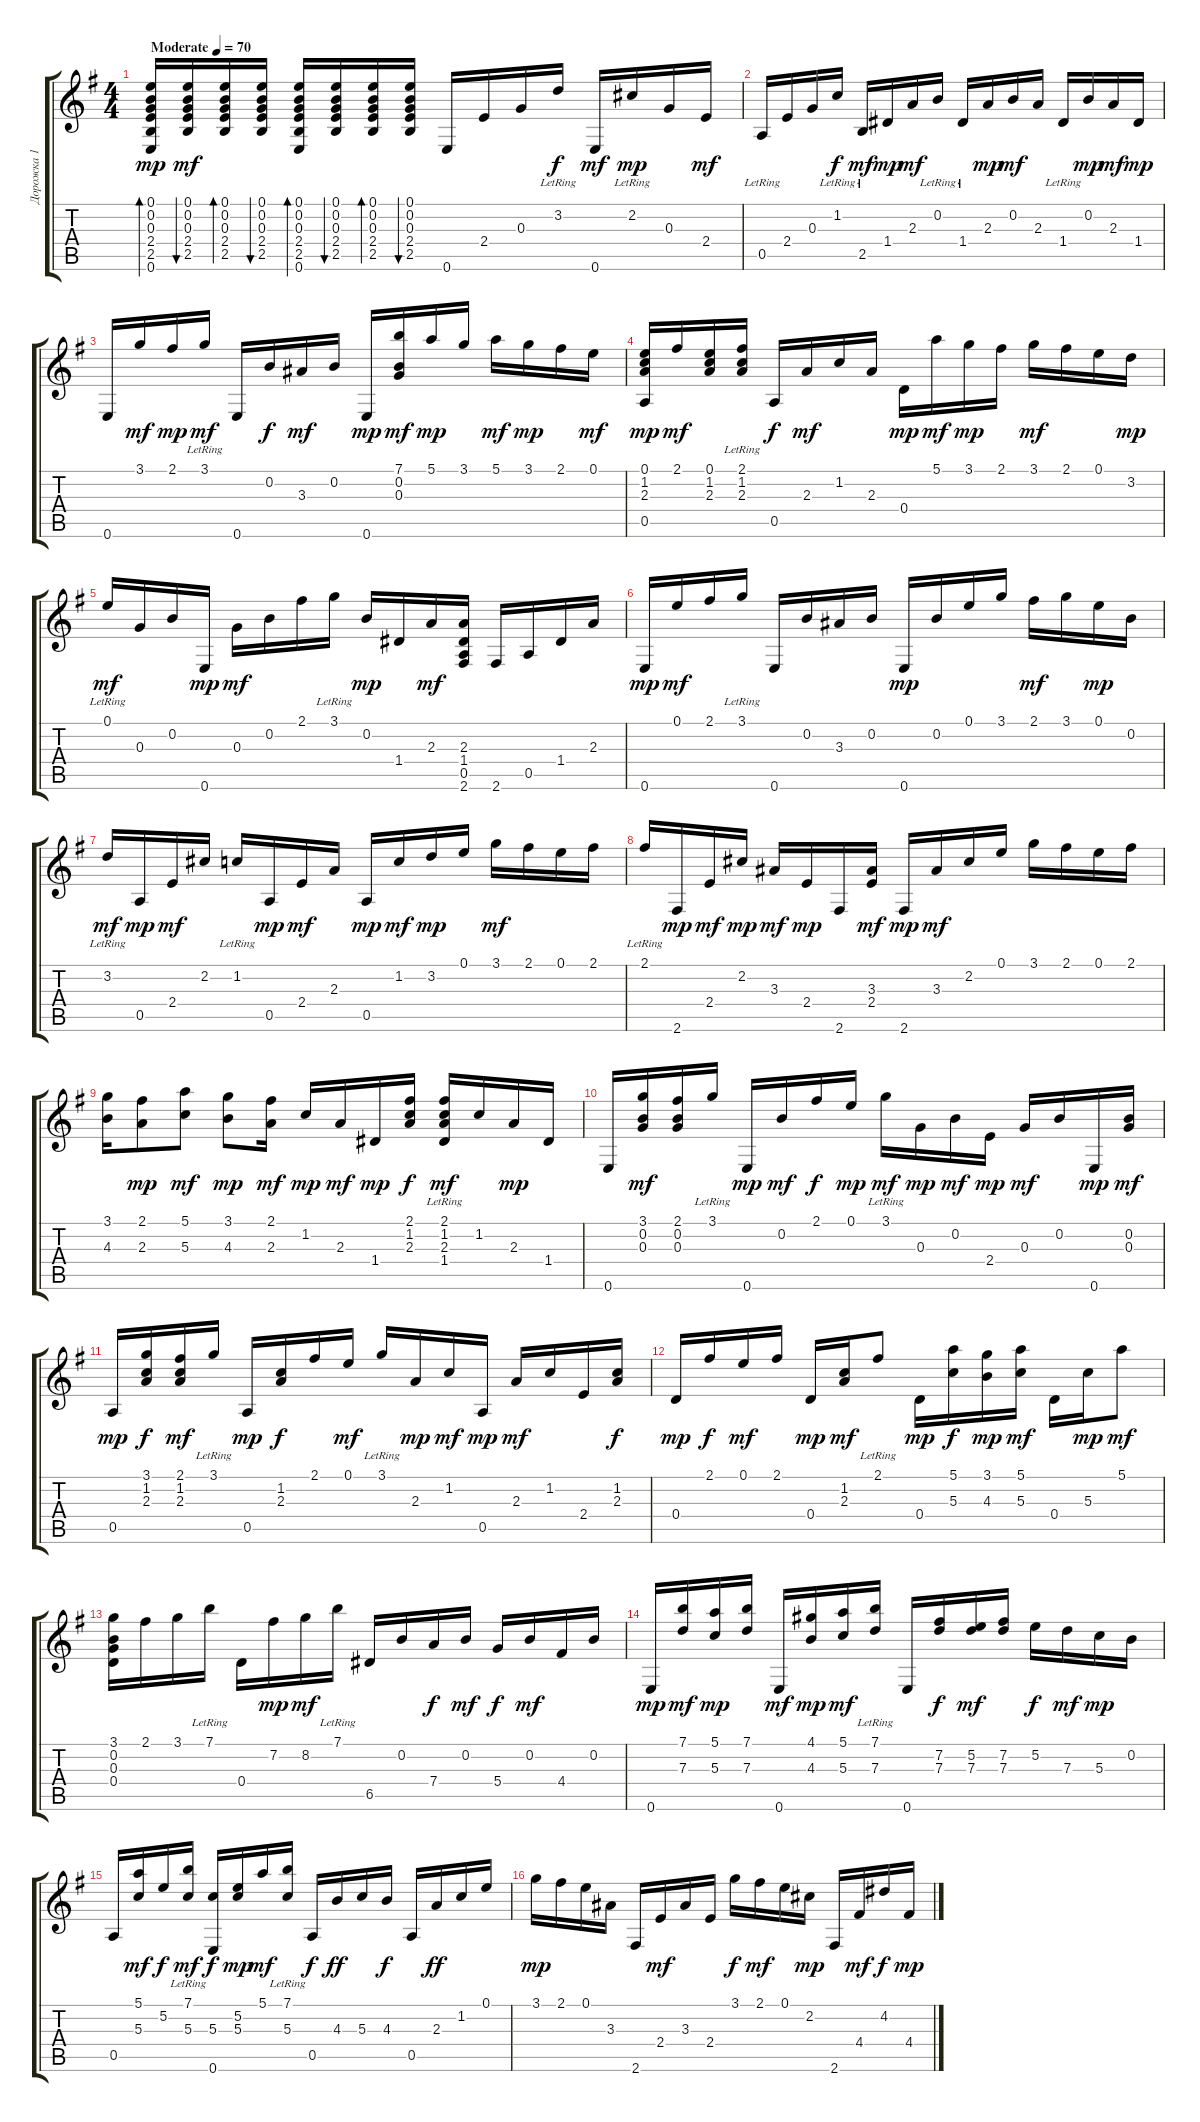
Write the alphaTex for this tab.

\track ("Дорожка 1" "Дорожка 1") {instrument acousticguitarnylon}
\staff {score tabs}
\tuning (E4 B3 G3 D3 A2 E2) {hide}
\ts (4 4)
\tempo (70 "Moderate")
\clef g2
\ks eminor
(0.1 0.2 0.3 2.4 2.5 0.6).16{bd 60 dy mp instrument acousticguitarnylon} (0.1 0.2 0.3 2.4 2.5).16{bu 60 dy mf} (0.1 0.2 0.3 2.4 2.5).16{bd 60} (0.1 0.2 0.3 2.4 2.5).16{bu 60} (0.1 0.2 0.3 2.4 2.5 0.6).16{bd 60} (0.1 0.2 0.3 2.4 2.5).16{bu 60} (0.1 0.2 0.3 2.4 2.5).16{bd 60} (0.1 0.2 0.3 2.4 2.5).16{bu 60} 0.6.16 2.4.16 0.3.16 3.2{lr}.16{dy f} 0.6.16{dy mf} 2.2{lr}.16{dy mp} 0.3.16 2.4.16{dy mf} |
0.5{lr}.16 2.4.16 0.3.16 1.2{lr}.16{dy f} 2.5{lr}.16{dy mf} 1.4.16{dy mp} 2.3.16{dy mf} 0.2{lr}.16 1.4{lr}.16 2.3.16{dy mp} 0.2.16{dy mf} 2.3.16 1.4{lr}.16 0.2.16{dy mp} 2.3.16{dy mf} 1.4.16{dy mp} |
0.6.16 3.1.16{dy mf} 2.1.16{dy mp} 3.1{lr}.16{dy mf} 0.6.16 0.2.16{dy f} 3.3.16{dy mf} 0.2.16 0.6.16{dy mp} (7.1 0.2 0.3).16{dy mf} 5.1.16{dy mp} 3.1.16 5.1.16{dy mf} 3.1.16{dy mp} 2.1.16 0.1.16{dy mf} |
(0.1 1.2 2.3 0.5).16{dy mp} 2.1.16{dy mf} (0.1 1.2 2.3).16 (2.1{lr} 1.2 2.3).16 0.5.16{dy f} 2.3.16{dy mf} 1.2.16 2.3.16 0.4.16{dy mp} 5.1.16{dy mf} 3.1.16{dy mp} 2.1.16 3.1.16{dy mf} 2.1.16 0.1.16 3.2.16{dy mp} |
0.1{lr}.16{dy mf} 0.3.16 0.2.16 0.6.16{dy mp} 0.3.16{dy mf} 0.2.16 2.1.16 3.1{lr}.16 0.2.16{dy mp} 1.4.16 2.3.16{dy mf} (2.3 1.4 0.5 2.6).16 2.6.16 0.5.16 1.4.16 2.3.16 |
0.6.16{dy mp} 0.1.16{dy mf} 2.1.16 3.1{lr}.16 0.6.16 0.2.16 3.3.16 0.2.16 0.6.16{dy mp} 0.2.16 0.1.16 3.1.16 2.1.16{dy mf} 3.1.16 0.1.16{dy mp} 0.2.16 |
3.2{lr}.16{dy mf} 0.5.16{dy mp} 2.4.16{dy mf} 2.2.16 1.2{lr}.16 0.5.16{dy mp} 2.4.16{dy mf} 2.3.16 0.5.16{dy mp} 1.2.16{dy mf} 3.2.16{dy mp} 0.1.16 3.1.16{dy mf} 2.1.16 0.1.16 2.1.16 |
2.1{lr}.16 2.6.16{dy mp} 2.4.16{dy mf} 2.2.16{dy mp} 3.3.16{dy mf} 2.4.16{dy mp} 2.6.16 (3.3 2.4).16{dy mf} 2.6.16{dy mp} 3.3.16{dy mf} 2.2.16 0.1.16 3.1.16 2.1.16 0.1.16 2.1.16 |
(3.1 4.3).16 (2.1 2.3).8{dy mp} (5.1 5.3).8{dy mf} (3.1 4.3).8{dy mp} (2.1 2.3).16{dy mf} 1.2.16{dy mp} 2.3.16{dy mf} 1.4.16{dy mp} (2.1 1.2 2.3).16{dy f} (2.1{lr} 1.2 2.3 1.4).16{dy mf} 1.2.16 2.3.16{dy mp} 1.4.16 |
0.6.16 (3.1 0.2 0.3).16{dy mf} (2.1 0.2 0.3).16 3.1{lr}.16 0.6.16{dy mp} 0.2.16{dy mf} 2.1.16{dy f} 0.1.16{dy mp} 3.1{lr}.16{dy mf} 0.3.16{dy mp} 0.2.16{dy mf} 2.4.16{dy mp} 0.3.16{dy mf} 0.2.16 0.6.16{dy mp} (0.2 0.3).16{dy mf} |
0.5.16{dy mp} (3.1 1.2 2.3).16{dy f} (2.1 1.2 2.3).16{dy mf} 3.1{lr}.16 0.5.16{dy mp} (1.2 2.3).16{dy f} 2.1.16 0.1.16{dy mf} 3.1{lr}.16 2.3.16{dy mp} 1.2.16{dy mf} 0.5.16{dy mp} 2.3.16{dy mf} 1.2.16 2.4.16 (1.2 2.3).16{dy f} |
0.4.16{dy mp} 2.1.16{dy f} 0.1.16{dy mf} 2.1.16 0.4.16{dy mp} (1.2 2.3).16{dy mf} 2.1{lr}.8 0.4.16{dy mp} (5.1 5.3).16{dy f} (3.1 4.3).16{dy mp} (5.1 5.3).16{dy mf} 0.4.16 5.3.16{dy mp} 5.1.8{dy mf} |
(3.1 0.2 0.3 0.4).16 2.1.16 3.1.16 7.1{lr}.16 0.4.16 7.2.16{dy mp} 8.2.16{dy mf} 7.1{lr}.16 6.5.16 0.2.16 7.4.16{dy f} 0.2.16{dy mf} 5.4.16{dy f} 0.2.16{dy mf} 4.4.16 0.2.16 |
0.6.16{dy mp} (7.1 7.3).16{dy mf} (5.1 5.3).16{dy mp} (7.1 7.3).16 0.6.16{dy mf} (4.1 4.3).16{dy mp} (5.1 5.3).16{dy mf} (7.1{lr} 7.3).16 0.6.16 (7.2 7.3).16{dy f} (5.2 7.3).16{dy mf} (7.2 7.3).16 5.2.16{dy f} 7.3.16{dy mf} 5.3.16{dy mp} 0.2.16 |
0.5.16 (5.1 5.3).16{dy mf} 5.2.16{dy f} (7.1{lr} 5.3).16{dy mf} (5.3 0.6).16{dy f} (5.2 5.3).16{dy mp} 5.1.16{dy mf} (7.1{lr} 5.3).16 0.5.16{dy f} 4.3.16{dy ff} 5.3.16 4.3.16{dy f} 0.5.16 2.3.16{dy ff} 1.2.16 0.1.16 |
3.1.16{dy mp} 2.1.16 0.1.16 3.3.16 2.6.16 2.4.16{dy mf} 3.3.16 2.4.16 3.1.16{dy f} 2.1.16{dy mf} 0.1.16 2.2.16{dy mp} 2.6.16 4.4.16{dy mf} 4.2.16{dy f} 4.4.16{dy mp}
